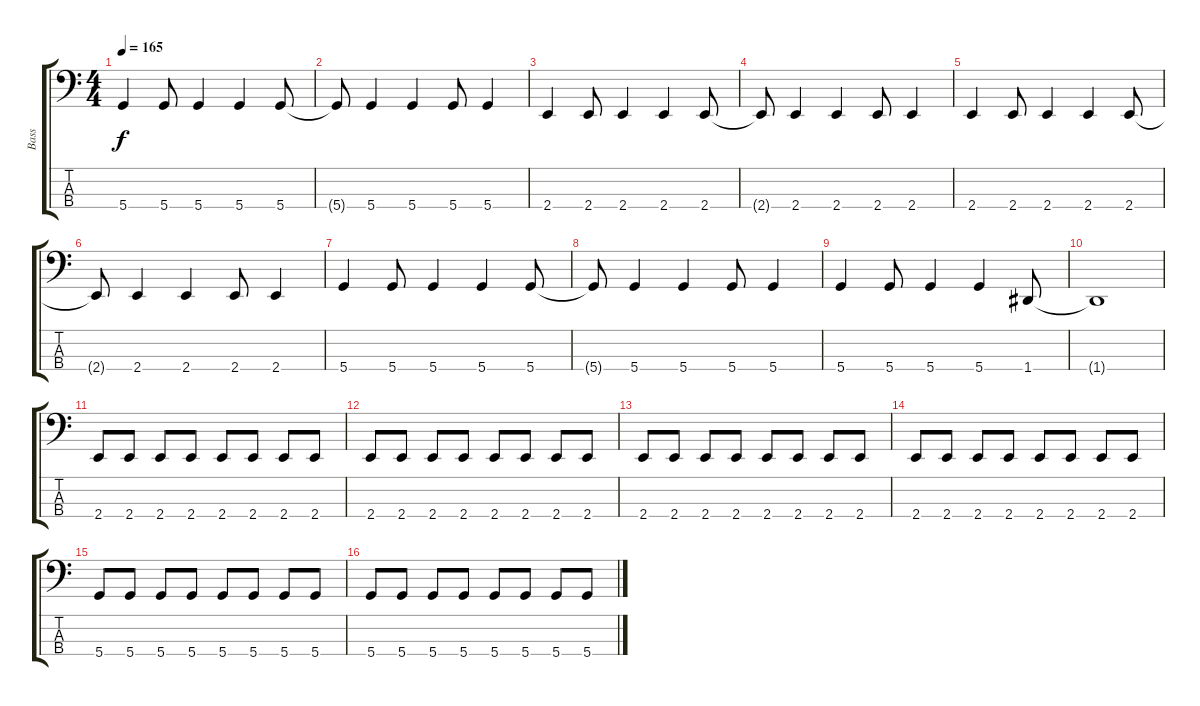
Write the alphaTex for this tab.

\track ("Bass" "Bass") {instrument electricbasspick}
\staff {score tabs}
\tuning (G2 D2 A1 D1) {hide}
\ts (4 4)
\tempo 165
\clef f4
\ks c
5.4.4{dy f} 5.4.8 5.4.4 5.4.4 5.4.8 |
5.4{t}.8 5.4.4 5.4.4 5.4.8 5.4.4 |
2.4.4 2.4.8 2.4.4 2.4.4 2.4.8 |
2.4{t}.8 2.4.4 2.4.4 2.4.8 2.4.4 |
2.4.4 2.4.8 2.4.4 2.4.4 2.4.8 |
2.4{t}.8 2.4.4 2.4.4 2.4.8 2.4.4 |
5.4.4 5.4.8 5.4.4 5.4.4 5.4.8 |
5.4{t}.8 5.4.4 5.4.4 5.4.8 5.4.4 |
5.4.4 5.4.8 5.4.4 5.4.4 1.4.8 |
1.4{t}.1 |
2.4.8 2.4.8 2.4.8 2.4.8 2.4.8 2.4.8 2.4.8 2.4.8 |
2.4.8 2.4.8 2.4.8 2.4.8 2.4.8 2.4.8 2.4.8 2.4.8 |
2.4.8 2.4.8 2.4.8 2.4.8 2.4.8 2.4.8 2.4.8 2.4.8 |
2.4.8 2.4.8 2.4.8 2.4.8 2.4.8 2.4.8 2.4.8 2.4.8 |
5.4.8 5.4.8 5.4.8 5.4.8 5.4.8 5.4.8 5.4.8 5.4.8 |
5.4.8 5.4.8 5.4.8 5.4.8 5.4.8 5.4.8 5.4.8 5.4.8
